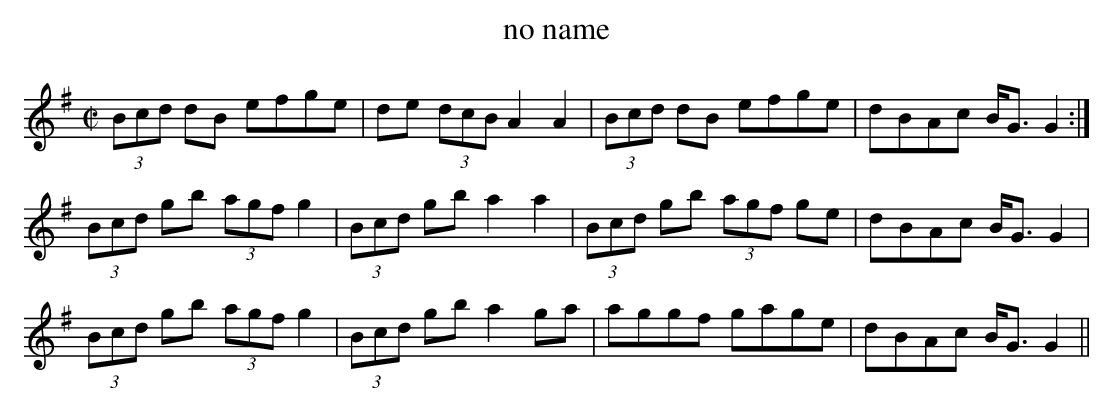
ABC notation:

X:1
T:no name
M:C|
K:G
(3Bcd dB efge|de (3dcB A2A2|(3Bcd dB efge|dBAc B<GG2:|
(3Bcd gb (3agf g2|(3Bcd gb a2 a2|(3Bcd gb (3agf ge|dBAc B<GG2|
(3Bcd gb (3agf g2|(3Bcd gb a2ga|aggf gage|dBAc B<GG2||
